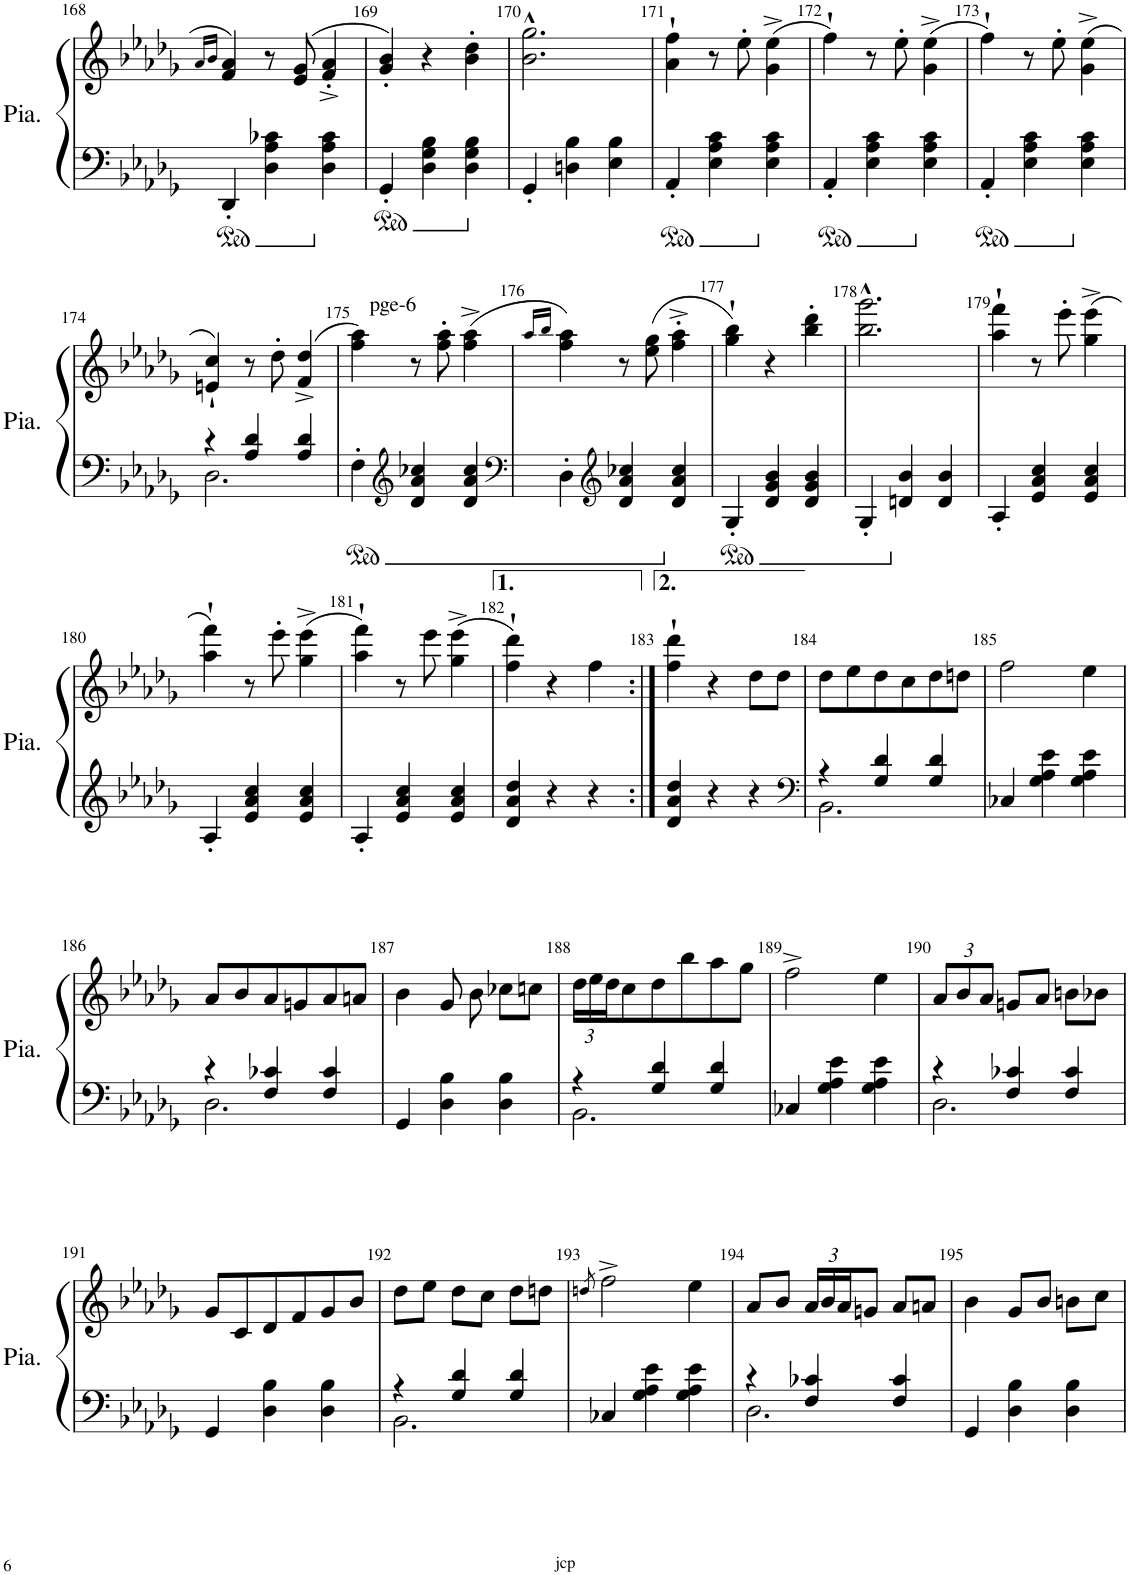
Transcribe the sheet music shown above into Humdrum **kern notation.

**kern	**kern
*part1	*part1
*staff2	*staff1
*I"Piano	*
*I'Pia.	*
!!LO:PB:g=z
*clefF4	*clefG2
*k[b-e-a-d-g-]	*k[b-e-a-d-g-]
*M3/4	*M3/4
=168	=168
.	16qa-/LL
.	16qb-/JJ
4DD-'/	4f/ 4a-/
4D-\ 4A-\ 4c-X\	8r
.	(>8e-/ 8g-/
4D-\ 4A-\ 4c-\	4f/'^ 4a-/'^
=169	=169
4GG-'/	4g-/' 4b-/')
4D-\ 4G-\ 4B-\	4r
4D-\ 4G-\ 4B-\	4b-\' 4dd-\'
=170	=170
4GG-'/	2.b-\^^ 2.gg-\^^
4Dn\ 4B-\	.
4E-\ 4B-\	.
=171	=171
4AA-'/	4a-\` 4ff\`
4E-\ 4A-\ 4c\	8r
.	8ee-'\
4E-\ 4A-\ 4c\	(4g-\^ 4ee-\^
=172	=172
4AA-'/	4ff`\)
4E-\ 4A-\ 4c\	8r
.	8ee-'\
4E-\ 4A-\ 4c\	(4g-\^ 4ee-\^
=173	=173
4AA-'/	4ff`\)
4E-\ 4A-\ 4c\	8r
.	8ee-'\
4E-\ 4A-\ 4c\	(4g-\^ 4ee-\^
!!LO:LB:g=z
=174	=174
*^	*
4r	2.D-\	4en/` 4cc/`)
4A-/ 4d-/	.	8r
.	.	8dd-'\
4A-/ 4d-/	.	(>4f/^ 4dd-/^
*v	*v	*
=175	=175
!	!LO:TX:a:t=pge-6
4F'\	4ff\ 4aa-\)
*clefG2	*
4d-/ 4a-/ 4cc-X/	8r
.	8ff\' 8aa-\'
4d-/ 4a-/ 4cc-/	(4ff\^ 4aa-\^
=176	=176
*clefF4	*
.	16qaa-/LL
.	16qbb-/JJ
4D-'\	4ff\ 4aa-\)
*clefG2	*
4d-/ 4a-/ 4cc-X/	8r
.	(8ee-\ 8gg-\
4d-/ 4a-/ 4cc-/	4ff\'^ 4aa-\'^
=177	=177
4G-'/	4gg-\` 4bb-\`)
4d-/ 4g-/ 4b-/	4r
4d-/ 4g-/ 4b-/	4bb-\' 4ddd-\'
=178	=178
4G-'/	2.bb-\^^ 2.ggg-\^^
4dn/ 4b-/	.
4d/ 4b-/	.
=179	=179
4A-'/	4aa-\` 4fff\`
4e-/ 4a-/ 4cc/	8r
.	8eee-'\
4e-/ 4a-/ 4cc/	(4gg-\^ 4eee-\^
!!LO:LB:g=z
=180	=180
4A-'/	4aa-\` 4fff\`)
4e-/ 4a-/ 4cc/	8r
.	8eee-'\
4e-/ 4a-/ 4cc/	(4gg-\^ 4eee-\^
=181	=181
4A-'/	4aa-\` 4fff\`)
4e-/ 4a-/ 4cc/	8r
.	8eee-\
4e-/ 4a-/ 4cc/	(4gg-\^ 4eee-\^
=182	=182
4d-/ 4a-/ 4dd-/	4ff\` 4ddd-\`)
4r	4r
4r	4ff\
=183:|!	=183:|!
4d-/ 4a-/ 4dd-/	4ff\` 4ddd-\`
4r	4r
4r	8dd-\L
.	8dd-\J
=184	=184
*clefF4	*
*^	*
4r	2.BB-\	8dd-\L
.	.	8ee-\
4G-/ 4d-/	.	8dd-\
.	.	8cc\
4G-/ 4d-/	.	8dd-\
.	.	8ddn\J
*v	*v	*
=185	=185
4C-X/	2ff\
4G-\ 4A-\ 4e-\	.
4G-\ 4A-\ 4e-\	4ee-\
!!LO:LB:g=z
=186	=186
*^	*
4r	2.D-\	8a-/L
.	.	8b-/
4F/ 4c-X/	.	8a-/
.	.	8gn/
4F/ 4c-/	.	8a-/
.	.	8an/J
*v	*v	*
=187	=187
4GG-/	4b-\
4D-\ 4B-\	8g-/
.	8b-\
4D-\ 4B-\	8cc-X\L
.	8ccn\J
=188	=188
*^	*
*	*	*Xbrackettup
4r	2.BB-\	24dd-\LL
.	.	24ee-\
.	.	24dd-\J
.	.	8cc\
4G-/ 4d-/	.	8dd-\
.	.	8bb-\
4G-/ 4d-/	.	8aa-\
.	.	8gg-\J
*v	*v	*
=189	=189
4C-X/	2ff^\
4G-\ 4A-\ 4e-\	.
4G-\ 4A-\ 4e-\	4ee-\
=190	=190
*^	*
4r	2.D-\	12a-/L
.	.	12b-/
.	.	12a-/J
4F/ 4c-X/	.	8gn/L
.	.	8a-/J
4F/ 4c-/	.	8bn\L
.	.	8b-X\J
*v	*v	*
!!LO:LB:g=z
=191	=191
4GG-/	8g-/L
.	8c/
4D-\ 4B-\	8d-/
.	8f/
4D-\ 4B-\	8g-/
.	8b-/J
=192	=192
*^	*
4r	2.BB-\	8dd-\L
.	.	8ee-\J
4G-/ 4d-/	.	8dd-\L
.	.	8cc\J
4G-/ 4d-/	.	8dd-\L
.	.	8ddn\J
*v	*v	*
=193	=193
.	8qddn/
4C-X/	2ff^\
4G-\ 4A-\ 4e-\	.
4G-\ 4A-\ 4e-\	4ee-\
=194	=194
*^	*
4r	2.D-\	8a-/L
.	.	8b-/J
4F/ 4c-X/	.	24a-/LL
.	.	24b-/
.	.	24a-/J
.	.	8gn/J
4F/ 4c-/	.	8a-/L
.	.	8an/J
*v	*v	*
=195	=195
4GG-/	4b-\
4D-\ 4B-\	8g-/L
.	8b-/J
4D-\ 4B-\	8bn\L
.	8cc\J
=	=
*-	*-
